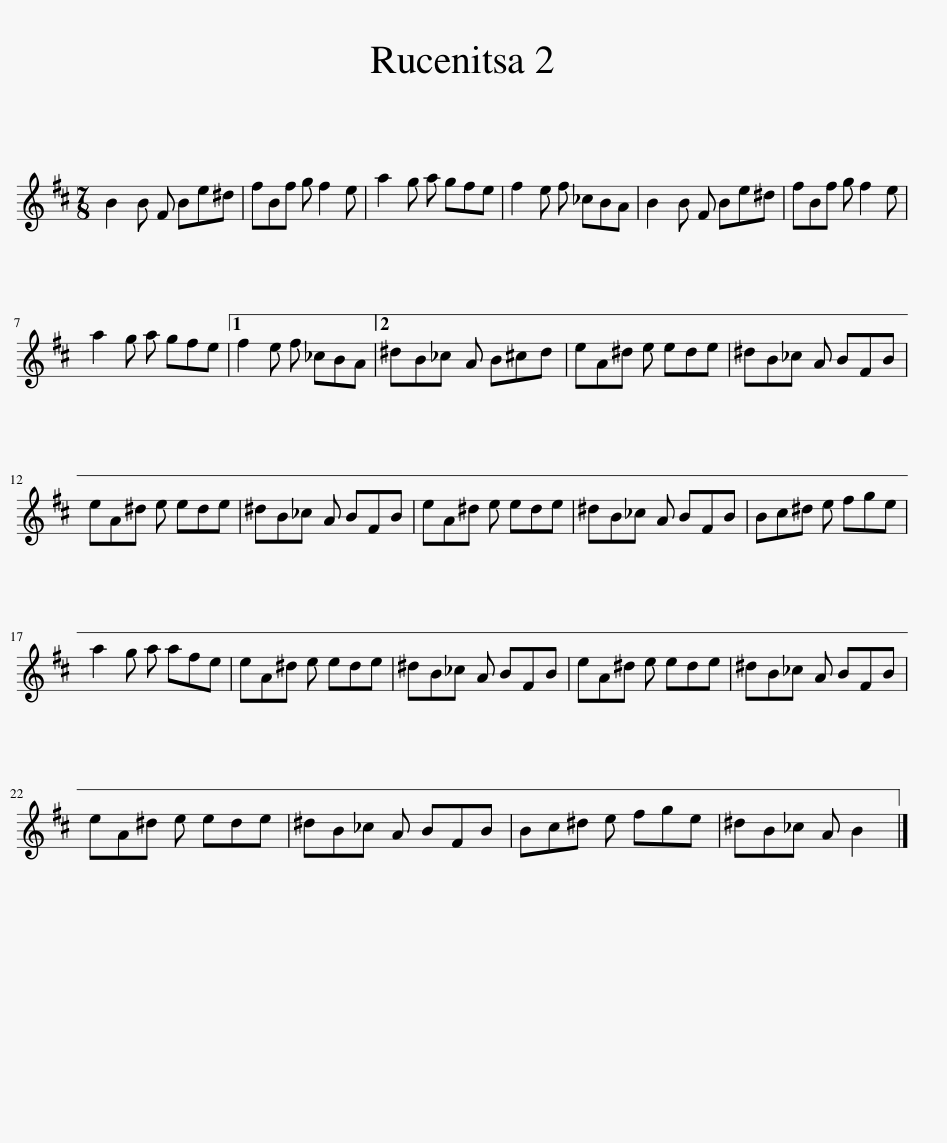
X:1
L:1/8
M:7/8
I:linebreak $
K:Bmin
V:1 treble
V:1
 B2 B F Be^d | fBf g f2 e | a2 g a gfe | f2 e f _cBA | B2 B F Be^d | %5
 fBf g f2 e |$ a2 g a gfe |1 f2 e f _cBA ||2 ^dB_c A B^cd | eA^d e ede | %10
 ^dB_c A BFB |$ eA^d e ede | ^dB_c A BFB | eA^d e ede | ^dB_c A BFB | %15
 Bc^d e fge |$ a2 g a afe | eA^d e ede | ^dB_c A BFB | eA^d e ede | %20
 ^dB_c A BFB |$ eA^d e ede | ^dB_c A BFB | Bc^d e fge | ^dB_c A B2 |] %25
